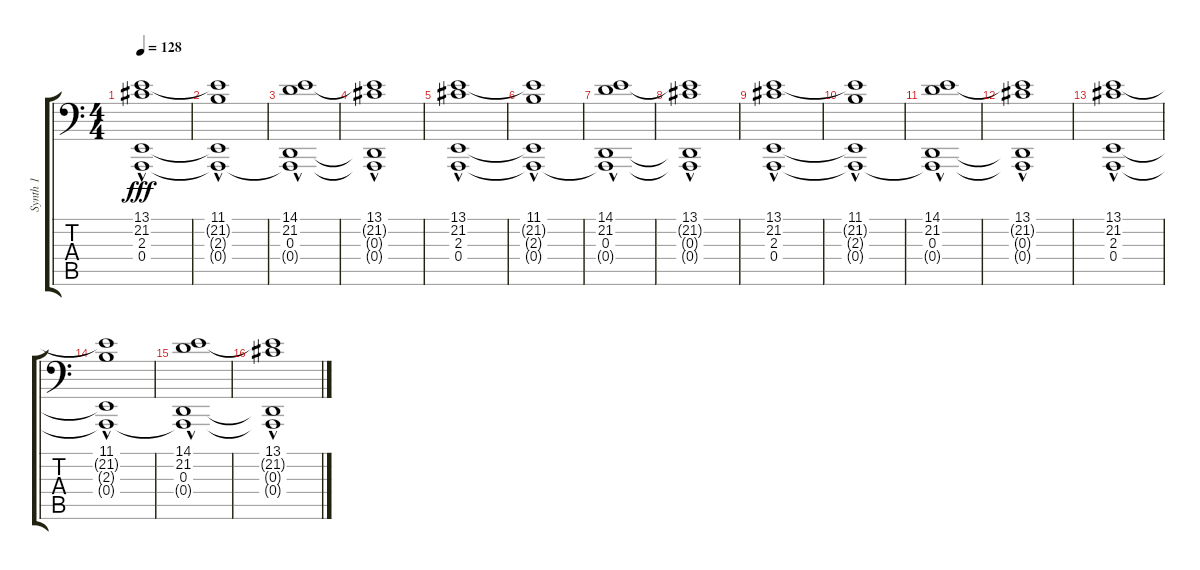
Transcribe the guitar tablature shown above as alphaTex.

\track ("Synth 1" "Synth 1") {instrument pad8sweep}
\staff {score tabs}
\tuning (C3 G2 D2 A1 E1 B0) {hide}
\ts (4 4)
\tempo 128
\clef f4
\ks c
(13.1{hac} 21.2{hac} 2.3 0.4).1{dy fff} |
(11.1{hac} 21.2{t} 2.3{t} 0.4{t}).1 |
(14.1{hac} 21.2{hac} 0.3 0.4{t}).1 |
(13.1{hac} 21.2{t} 0.3{t} 0.4{t}).1 |
(13.1{hac} 21.2{hac} 2.3 0.4).1 |
(11.1{hac} 21.2{t} 2.3{t} 0.4{t}).1 |
(14.1{hac} 21.2{hac} 0.3 0.4{t}).1 |
(13.1{hac} 21.2{t} 0.3{t} 0.4{t}).1 |
(13.1{hac} 21.2{hac} 2.3 0.4).1 |
(11.1{hac} 21.2{t} 2.3{t} 0.4{t}).1 |
(14.1{hac} 21.2{hac} 0.3 0.4{t}).1 |
(13.1{hac} 21.2{t} 0.3{t} 0.4{t}).1 |
(13.1{hac} 21.2{hac} 2.3 0.4).1 |
(11.1{hac} 21.2{t} 2.3{t} 0.4{t}).1 |
(14.1{hac} 21.2{hac} 0.3 0.4{t}).1 |
(13.1{hac} 21.2{t} 0.3{t} 0.4{t}).1
